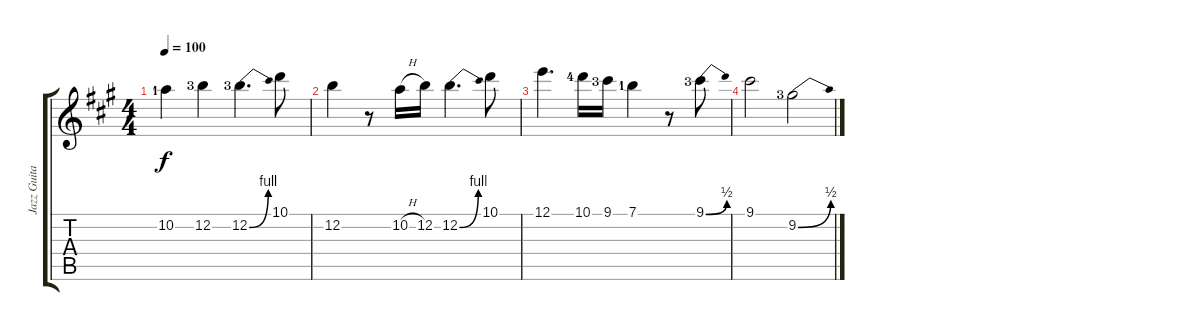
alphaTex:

\track ("Jazz Guitar" "Jazz Guita") {instrument electricguitarjazz}
\staff {score tabs}
\tuning (E4 B3 G3 D3 A2 E2) {hide}
\ts (4 4)
\tempo 100
\clef g2
\ks a
10.2{lf 2}.4{dy f instrument electricguitarjazz} 12.2{lf 4}.4 12.2{be (bend 0 0 60 4) lf 4}.4{d} 10.1.8 |
12.2.4 r.8 10.2{h}.16 12.2.16 12.2{be (bend 0 0 60 4)}.4{d} 10.1.8 |
12.1.4{d} 10.1{lf 5}.16 9.1{lf 4}.16 7.1{lf 2}.4 r.8 9.1{be (bend 0 0 60 2) lf 4}.8 |
9.1.2 9.2{be (bend 0 0 60 2) lf 4}.2
